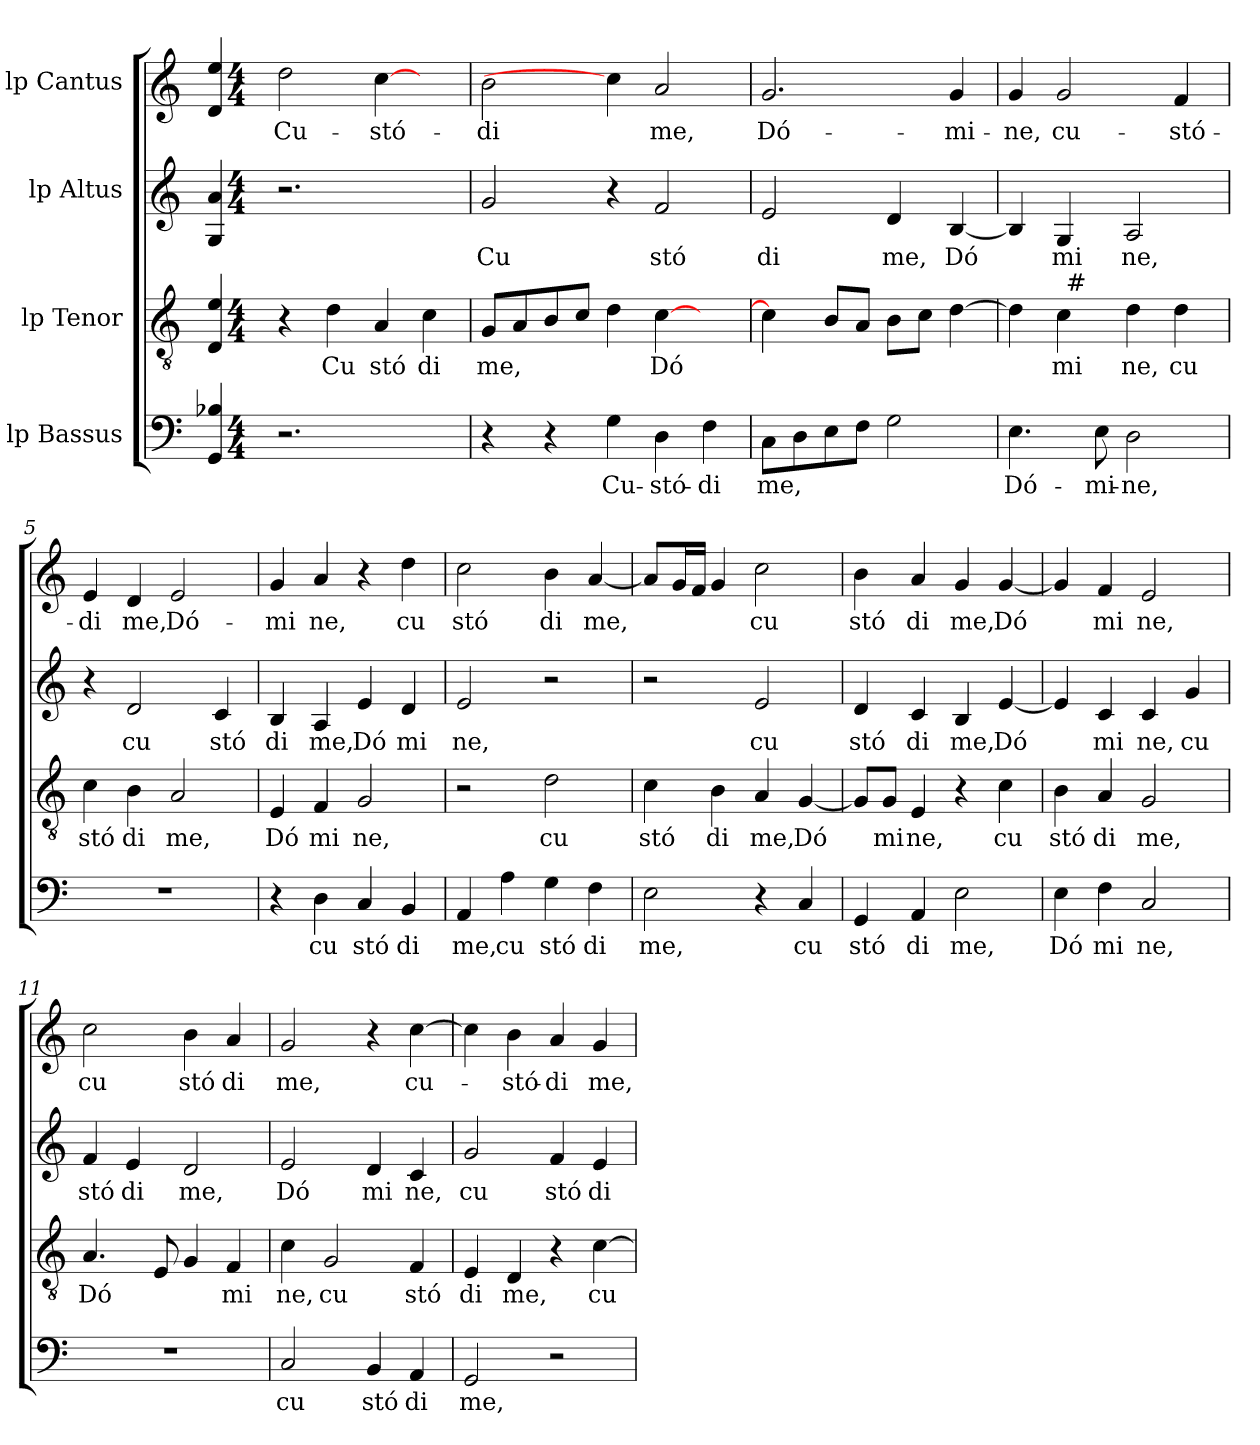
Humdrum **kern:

**kern	**text	**kern	**text	**kern	**text	**kern	**text
*part4	*part4	*part3	*part3	*part2	*part2	*part1	*part1
*staff4	*staff4	*staff3	*staff3	*staff2	*staff2	*staff1	*staff1
*I"lp Bassus	*	*I"lp Tenor	*	*I"lp Altus	*	*I"lp Cantus	*
!!LO:PB:g=z
*stria5	*	*stria5	*	*stria5	*	*stria5	*
*clefF4	*	*clefGv2	*	*clefG2	*	*clefG2	*
=1	=1	=1	=1	=1	=1	=1	=1
4B-X/ 4GG/	.	4e/ 4D/	.	4a/ 4G/	.	4ee/ 4d/	.
*M4/4	*	*M4/4	*	*M4/4	*	*M4/4	*
*met(c)	*	*met(c)	*	*met(c)	*	*met(c)	*
!	!	!	!	!	!	!	!LO:LY:b:cj
2.r	.	4r	.	2.r	.	2dd\	Cu-
!	!	!	!LO:LY:b:cj	!	!	!	!
.	.	4d\	Cu	.	.	.	.
!	!	!	!LO:LY:b:cj	!	!	!	!LO:LY:b:cj
.	.	4A/	stó	.	.	[4cc\	-stó-
!	!	!	!LO:LY:b:cj	!	!	!	!
4ryy	.	4c\	di	4ryy	.	4ryy	.
=2	=2	=2	=2	=2	=2	=2	=2
!	!	!	!LO:LY:b	!	!LO:LY:b:cj	!	!LO:LY:b:cj
4r	.	8G/L	me,	2g/	Cu	2b\	-di
.	.	8A/	.	.	.	.	.
4r	.	8B/	.	.	.	.	.
.	.	8c/J	.	.	.	.	.
!	!LO:LY:b:cj	!	!	!	!	!	!
4G\	Cu-	4d\	.	4r	.	4cc\]	.
!	!LO:LY:b:cj	!	!LO:LY:b:cj	!	!LO:LY:b:cj	!	!LO:LY:b:cj
4D\	-stó-	[>4c\	Dó	2f/	stó	2a/	me,
!	!LO:LY:b:cj	!	!	!	!	!	!
4F\	-di	4ryy	.	.	.	.	.
=3	=3	=3	=3	=3	=3	=3	=3
!	!LO:LY:b	!	!	!	!LO:LY:b:cj	!	!LO:LY:b:cj
8C\L	me,	4c\]	.	2e/	di	2.g/	Dó-
8D\	.	.	.	.	.	.	.
8E\	.	8B/L	.	.	.	.	.
8F\J	.	8A/J	.	.	.	.	.
!	!	!	!	!	!LO:LY:b:cj	!	!
2G\	.	8B\L	.	4d/	me,	.	.
.	.	8c\J	.	.	.	.	.
!	!	!	!	!	!LO:LY:b:cj	!	!LO:LY:b:cj
.	.	[>4d\	.	[<4B/	Dó	4g/	-mi-
=4	=4	=4	=4	=4	=4	=4	=4
!	!LO:LY:b:cj	!	!	!	!	!	!LO:LY:b:cj
*	*	*^	*	*	*	*	*
4.E\	Dó-	4d\]	4ryy	.	4B/]	.	4g/	-ne,
!	!	!	!	!LO:LY:b:cj	!	!LO:LY:b:cj	!	!LO:LY:b:cj
.	.	4c\	64ryy	mi	4G/	mi	2g/	cu-
!	!	!	!LO:TX:a:t=#	!	!	!	!	!
.	.	.	2ryy	.	.	.	.	.
!	!LO:LY:b:cj	!	!	!	!	!	!	!
8E\	-mi-	.	.	.	.	.	.	.
!	!LO:LY:b:cj	!	!	!LO:LY:b:cj	!	!LO:LY:b:cj	!	!
2D\	-ne,	4d\	.	ne,	2A/	ne,	.	.
!	!	!	!	!LO:LY:b:cj	!	!	!	!LO:LY:b:cj
.	.	4d\	.	cu	.	.	4f/	-stó-
.	.	.	8...ryy	.	.	.	.	.
=5	=5	=5	=5	=5	=5	=5	=5	=5
!	!	!	!	!LO:LY:b:cj	!	!	!	!LO:LY:b:cj
*	*	*v	*v	*	*	*	*	*
1r	.	4c\	stó	4r	.	4e/	-di
!	!	!	!LO:LY:b:cj	!	!LO:LY:b:cj	!	!LO:LY:b:cj
.	.	4B\	di	2d/	cu	4d/	me,
!	!	!	!LO:LY:b:cj	!	!	!	!LO:LY:b:cj
.	.	2A/	me,	.	.	2e/	Dó-
!	!	!	!	!	!LO:LY:b:cj	!	!
.	.	.	.	4c/	stó	.	.
!!LO:LB:g=z
=6	=6	=6	=6	=6	=6	=6	=6
!	!	!	!LO:LY:b:cj	!	!LO:LY:b:cj	!	!LO:LY:b:cj
4r	.	4E/	Dó	4B/	di	4g/	-mi
!	!LO:LY:b:cj	!	!LO:LY:b:cj	!	!LO:LY:b:cj	!	!LO:LY:b:cj
4D\	cu	4F/	mi	4A/	me,	4a/	ne,
!	!LO:LY:b:cj	!	!LO:LY:b:cj	!	!LO:LY:b:cj	!	!
4C/	stó	2G/	ne,	4e/	Dó	4r	.
!	!LO:LY:b:cj	!	!	!	!LO:LY:b:cj	!	!LO:LY:b:cj
4BB/	di	.	.	4d/	mi	4dd\	cu
=7	=7	=7	=7	=7	=7	=7	=7
!	!LO:LY:b:cj	!	!	!	!LO:LY:b:cj	!	!LO:LY:b:cj
4AA/	me,	2r	.	2e/	ne,	2cc\	stó
!	!LO:LY:b:cj	!	!	!	!	!	!
4A\	cu	.	.	.	.	.	.
!	!LO:LY:b:cj	!	!LO:LY:b:cj	!	!	!	!LO:LY:b:cj
4G\	stó	2d\	cu	2r	.	4b\	di
!	!LO:LY:b:cj	!	!	!	!	!	!LO:LY:b
4F\	di	.	.	.	.	[<4a/	me,
=8	=8	=8	=8	=8	=8	=8	=8
!	!LO:LY:b:cj	!	!LO:LY:b:cj	!	!	!	!
2E\	me,	4c\	stó	2r	.	8a/L]	.
.	.	.	.	.	.	16g/	.
.	.	.	.	.	.	16f/J	.
!	!	!	!LO:LY:b:cj	!	!	!	!
.	.	4B\	di	.	.	4g/	.
!	!	!	!LO:LY:b:cj	!	!LO:LY:b:cj	!	!LO:LY:b:cj
4r	.	4A/	me,	2e/	cu	2cc\	cu
!	!LO:LY:b:cj	!	!LO:LY:b:cj	!	!	!	!
4C/	cu	[<4G/	Dó	.	.	.	.
=9	=9	=9	=9	=9	=9	=9	=9
!	!LO:LY:b:cj	!	!	!	!LO:LY:b:cj	!	!LO:LY:b:cj
4GG/	stó	8G/L]	.	4d/	stó	4b\	stó
!	!	!	!LO:LY:b:cj	!	!	!	!
.	.	8G/J	mi	.	.	.	.
!	!LO:LY:b:cj	!	!LO:LY:b:cj	!	!LO:LY:b:cj	!	!LO:LY:b:cj
4AA/	di	4E/	ne,	4c/	di	4a/	di
!	!LO:LY:b:cj	!	!	!	!LO:LY:b:cj	!	!LO:LY:b:cj
2E\	me,	4r	.	4B/	me,	4g/	me,
!	!	!	!LO:LY:b:cj	!	!LO:LY:b:cj	!	!LO:LY:b:cj
.	.	4c\	cu	[<4e/	Dó	[<4g/	Dó
=10	=10	=10	=10	=10	=10	=10	=10
!	!LO:LY:b:cj	!	!LO:LY:b:cj	!	!	!	!
4E\	Dó	4B\	stó	4e/]	.	4g/]	.
!	!LO:LY:b:cj	!	!LO:LY:b:cj	!	!LO:LY:b:cj	!	!LO:LY:b:cj
4F\	mi	4A/	di	4c/	mi	4f/	mi
!	!LO:LY:b:cj	!	!LO:LY:b:cj	!	!LO:LY:b:cj	!	!LO:LY:b:cj
2C/	ne,	2G/	me,	4c/	ne,	2e/	ne,
!	!	!	!	!	!LO:LY:b:cj	!	!
.	.	.	.	4g/	cu	.	.
=11	=11	=11	=11	=11	=11	=11	=11
!	!	!	!LO:LY:b:cj	!	!LO:LY:b:cj	!	!LO:LY:b:cj
1r	.	4.A/	Dó	4f/	stó	2cc\	cu
!	!	!	!	!	!LO:LY:b:cj	!	!
.	.	.	.	4e/	di	.	.
.	.	8E/	.	.	.	.	.
!	!	!	!	!	!LO:LY:b:cj	!	!LO:LY:b:cj
.	.	4G/	.	2d/	me,	4b\	stó
!	!	!	!LO:LY:b:cj	!	!	!	!LO:LY:b:cj
.	.	4F/	mi	.	.	4a/	di
!!LO:LB:g=z
=12	=12	=12	=12	=12	=12	=12	=12
!	!LO:LY:b:cj	!	!LO:LY:b:cj	!	!LO:LY:b:cj	!	!LO:LY:b:cj
2C/	cu	4c\	ne,	2e/	Dó	2g/	me,
!	!	!	!LO:LY:b:cj	!	!	!	!
.	.	2G/	cu	.	.	.	.
!	!LO:LY:b:cj	!	!	!	!LO:LY:b:cj	!	!
4BB/	stó	.	.	4d/	mi	4r	.
!	!LO:LY:b:cj	!	!LO:LY:b:cj	!	!LO:LY:b:cj	!	!LO:LY:b:cj
4AA/	di	4F/	stó	4c/	ne,	[>4cc\	cu-
=13	=13	=13	=13	=13	=13	=13	=13
!	!LO:LY:b:cj	!	!LO:LY:b:cj	!	!LO:LY:b:cj	!	!
2GG/	me,	4E/	di	2g/	cu	4cc\]	.
!	!	!	!LO:LY:b:cj	!	!	!	!LO:LY:b:cj
.	.	4D/	me,	.	.	4b\	-stó-
!	!	!	!	!	!LO:LY:b:cj	!	!LO:LY:b:cj
2r	.	4r	.	4f/	stó	4a/	-di
!	!	!	!LO:LY:b:cj	!	!LO:LY:b:cj	!	!LO:LY:b:cj
.	.	[>4c\	cu	4e/	di	4g/	me,
=	=	=	=	=	=	=	=
*-	*-	*-	*-	*-	*-	*-	*-
